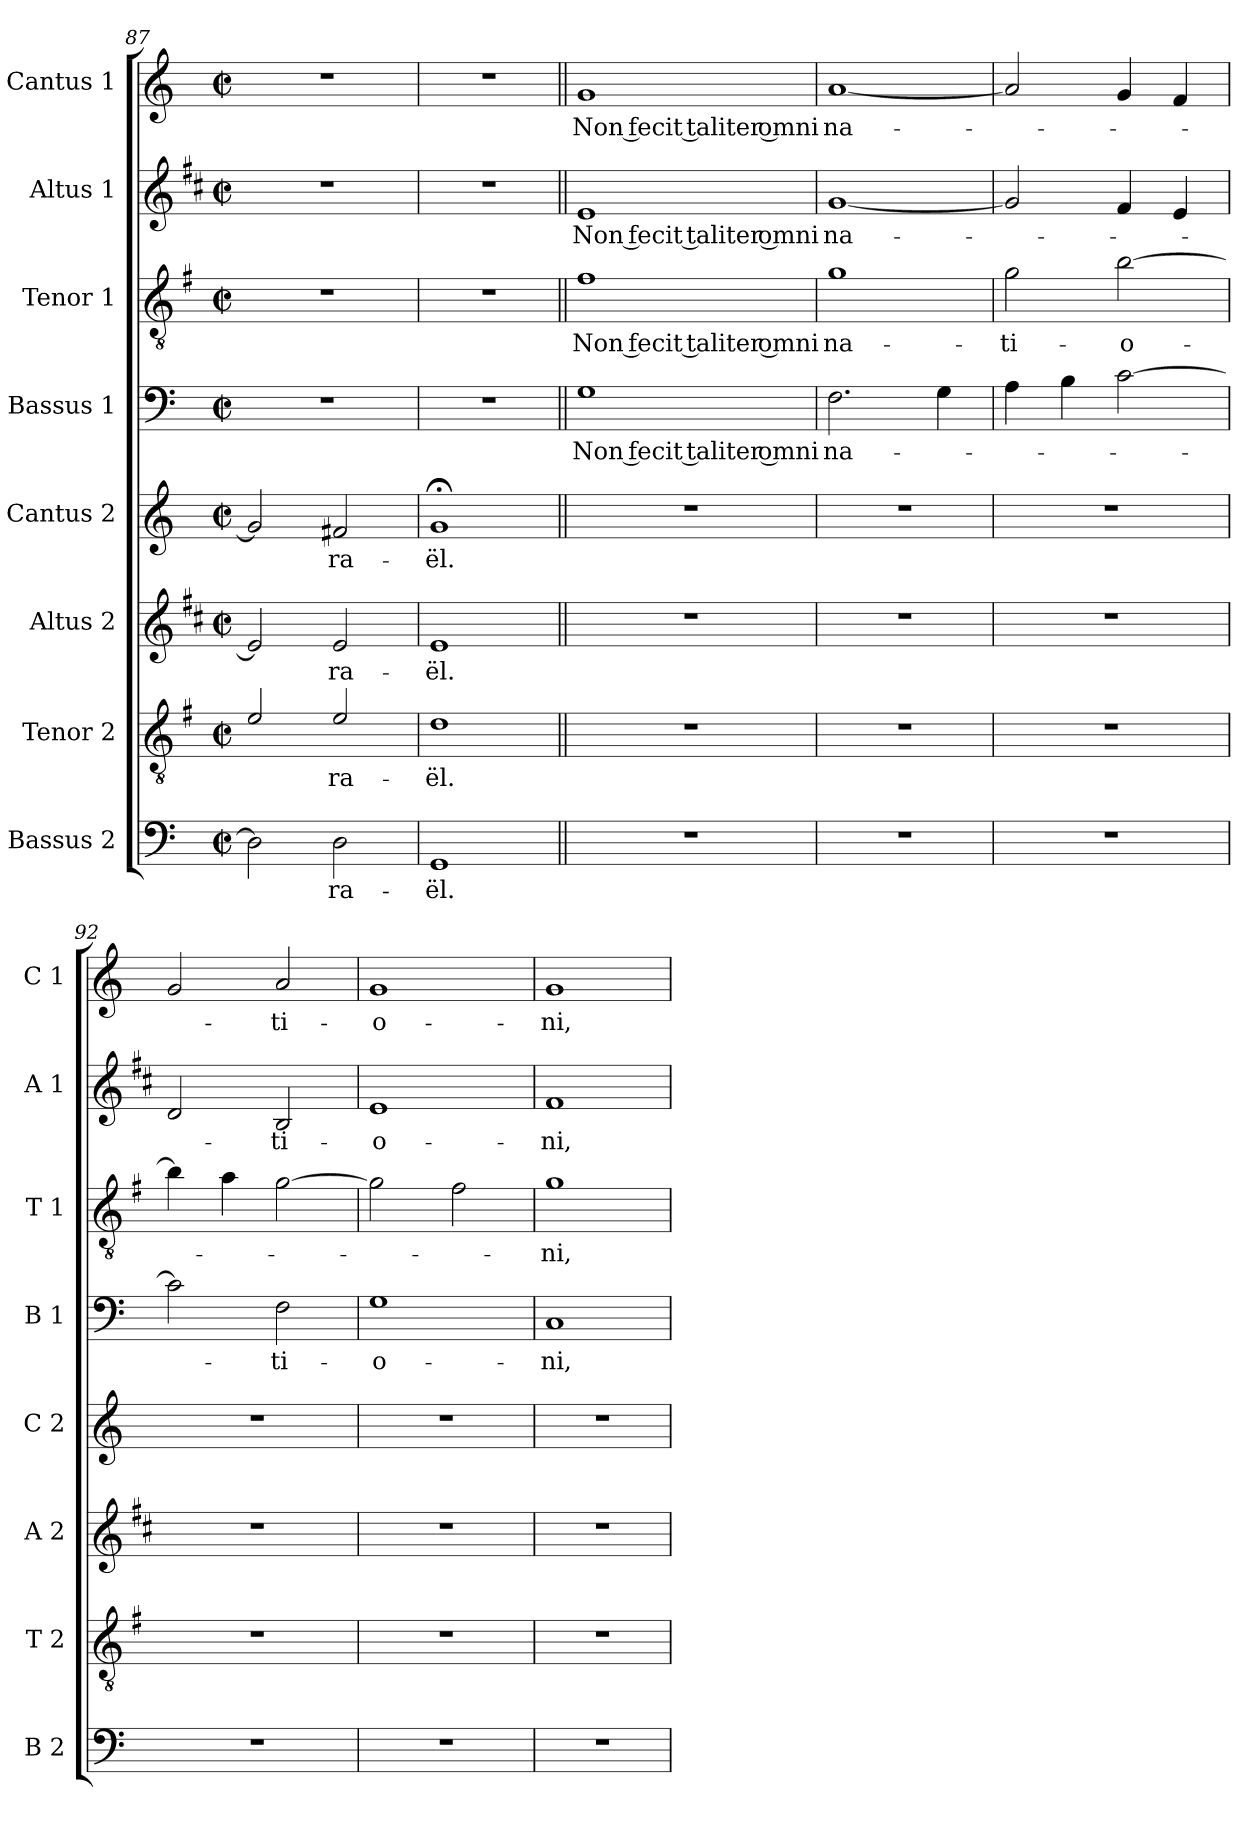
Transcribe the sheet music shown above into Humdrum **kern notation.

**kern	**text	**kern	**text	**kern	**text	**kern	**text	**kern	**text	**kern	**text	**kern	**text	**kern	**text
*part8	*part8	*part7	*part7	*part6	*part6	*part5	*part5	*part4	*part4	*part3	*part3	*part2	*part2	*part1	*part1
*staff8	*staff8	*staff7	*staff7	*staff6	*staff6	*staff5	*staff5	*staff4	*staff4	*staff3	*staff3	*staff2	*staff2	*staff1	*staff1
*I"Bassus 2	*	*I"Tenor 2	*	*I"Altus 2	*	*I"Cantus 2	*	*I"Bassus 1	*	*I"Tenor 1	*	*I"Altus 1	*	*I"Cantus 1	*
*I'B 2	*	*I'T 2	*	*I'A 2	*	*I'C 2	*	*I'B 1	*	*I'T 1	*	*I'A 1	*	*I'C 1	*
*clefF4	*	*clefGv2	*	*clefG2	*	*clefG2	*	*clefF4	*	*clefGv2	*	*clefG2	*	*clefG2	*
*	*	*ITrd4c7	*	*ITrd1c2	*	*	*	*	*	*ITrd4c7	*	*ITrd1c2	*	*	*
*k[]	*	*k[]	*	*k[]	*	*k[]	*	*k[]	*	*k[]	*	*k[]	*	*k[]	*
*C:	*	*C:	*	*C:	*	*C:	*	*C:	*	*C:	*	*C:	*	*C:	*
*M2/2	*	*M2/2	*	*M2/2	*	*M2/2	*	*M2/2	*	*M2/2	*	*M2/2	*	*M2/2	*
*met(c|)	*	*met(c|)	*	*met(c|)	*	*met(c|)	*	*met(c|)	*	*met(c|)	*	*met(c|)	*	*met(c|)	*
=87	=87	=87	=87	=87	=87	=87	=87	=87	=87	=87	=87	=87	=87	=87	=87
2D\]	.	2A/	.	2d/]	.	2g/]	.	1r	.	1r	.	1r	.	1r	.
!	!LO:LY:b	!	!LO:LY:b	!	!LO:LY:b	!	!LO:LY:b	!	!	!	!	!	!	!	!
2D\	-ra-	2A/	-ra-	2d/	-ra-	2f#X/	-ra-	.	.	.	.	.	.	.	.
=88	=88	=88	=88	=88	=88	=88	=88	=88	=88	=88	=88	=88	=88	=88	=88
!	!LO:LY:b	!	!LO:LY:b	!	!LO:LY:b	!	!LO:LY:b	!	!	!	!	!	!	!	!
1GG	-ël.	1G	-ël.	1d	-ël.	1g;<	-ël.	1r	.	1r	.	1r	.	1r	.
=89||	=89||	=89||	=89||	=89||	=89||	=89||	=89||	=89||	=89||	=89||	=89||	=89||	=89||	=89||	=89||
!	!	!	!	!	!	!	!	!	!LO:LY:b	!	!LO:LY:b	!	!LO:LY:b	!	!LO:LY:b
1r	.	1r	.	1r	.	1r	.	1G	Non fecit taliter omni	1B	Non fecit taliter omni	1d	Non fecit taliter omni	1g	Non fecit taliter omni
!!LO:LB:g=z
=90	=90	=90	=90	=90	=90	=90	=90	=90	=90	=90	=90	=90	=90	=90	=90
!	!	!	!	!	!	!	!	!	!LO:LY:b	!	!LO:LY:b	!	!LO:LY:b	!	!LO:LY:b
1r	.	1r	.	1r	.	1r	.	2.F\	na-	1c	na-	[1f	na-	[1a	na-
.	.	.	.	.	.	.	.	4G\	.	.	.	.	.	.	.
=91	=91	=91	=91	=91	=91	=91	=91	=91	=91	=91	=91	=91	=91	=91	=91
!	!	!	!	!	!	!	!	!	!	!	!LO:LY:b	!	!	!	!
1r	.	1r	.	1r	.	1r	.	4A\	.	2c\	-ti-	2f/]	.	2a/]	.
.	.	.	.	.	.	.	.	4B\	.	.	.	.	.	.	.
!	!	!	!	!	!	!	!	!	!	!	!LO:LY:b	!	!	!	!
.	.	.	.	.	.	.	.	[2c\	.	[2e\	-o-	4e/	.	4g/	.
.	.	.	.	.	.	.	.	.	.	.	.	4d/	.	4f/	.
=92	=92	=92	=92	=92	=92	=92	=92	=92	=92	=92	=92	=92	=92	=92	=92
1r	.	1r	.	1r	.	1r	.	2c\]	.	4e\]	.	2c/	.	2g/	.
.	.	.	.	.	.	.	.	.	.	4d\	.	.	.	.	.
!	!	!	!	!	!	!	!	!	!LO:LY:b	!	!	!	!LO:LY:b	!	!LO:LY:b
.	.	.	.	.	.	.	.	2F\	-ti-	[2c\	.	2A/	-ti-	2a/	-ti-
=93	=93	=93	=93	=93	=93	=93	=93	=93	=93	=93	=93	=93	=93	=93	=93
!	!	!	!	!	!	!	!	!	!LO:LY:b	!	!	!	!LO:LY:b	!	!LO:LY:b
1r	.	1r	.	1r	.	1r	.	1G	-o-	2c\]	.	1d	-o-	1g	-o-
.	.	.	.	.	.	.	.	.	.	2B\	.	.	.	.	.
=94	=94	=94	=94	=94	=94	=94	=94	=94	=94	=94	=94	=94	=94	=94	=94
!	!	!	!	!	!	!	!	!	!LO:LY:b	!	!LO:LY:b	!	!LO:LY:b	!	!LO:LY:b
1r	.	1r	.	1r	.	1r	.	1C	-ni,	1c	-ni,	1e	-ni,	1g	-ni,
=	=	=	=	=	=	=	=	=	=	=	=	=	=	=	=
*-	*-	*-	*-	*-	*-	*-	*-	*-	*-	*-	*-	*-	*-	*-	*-
